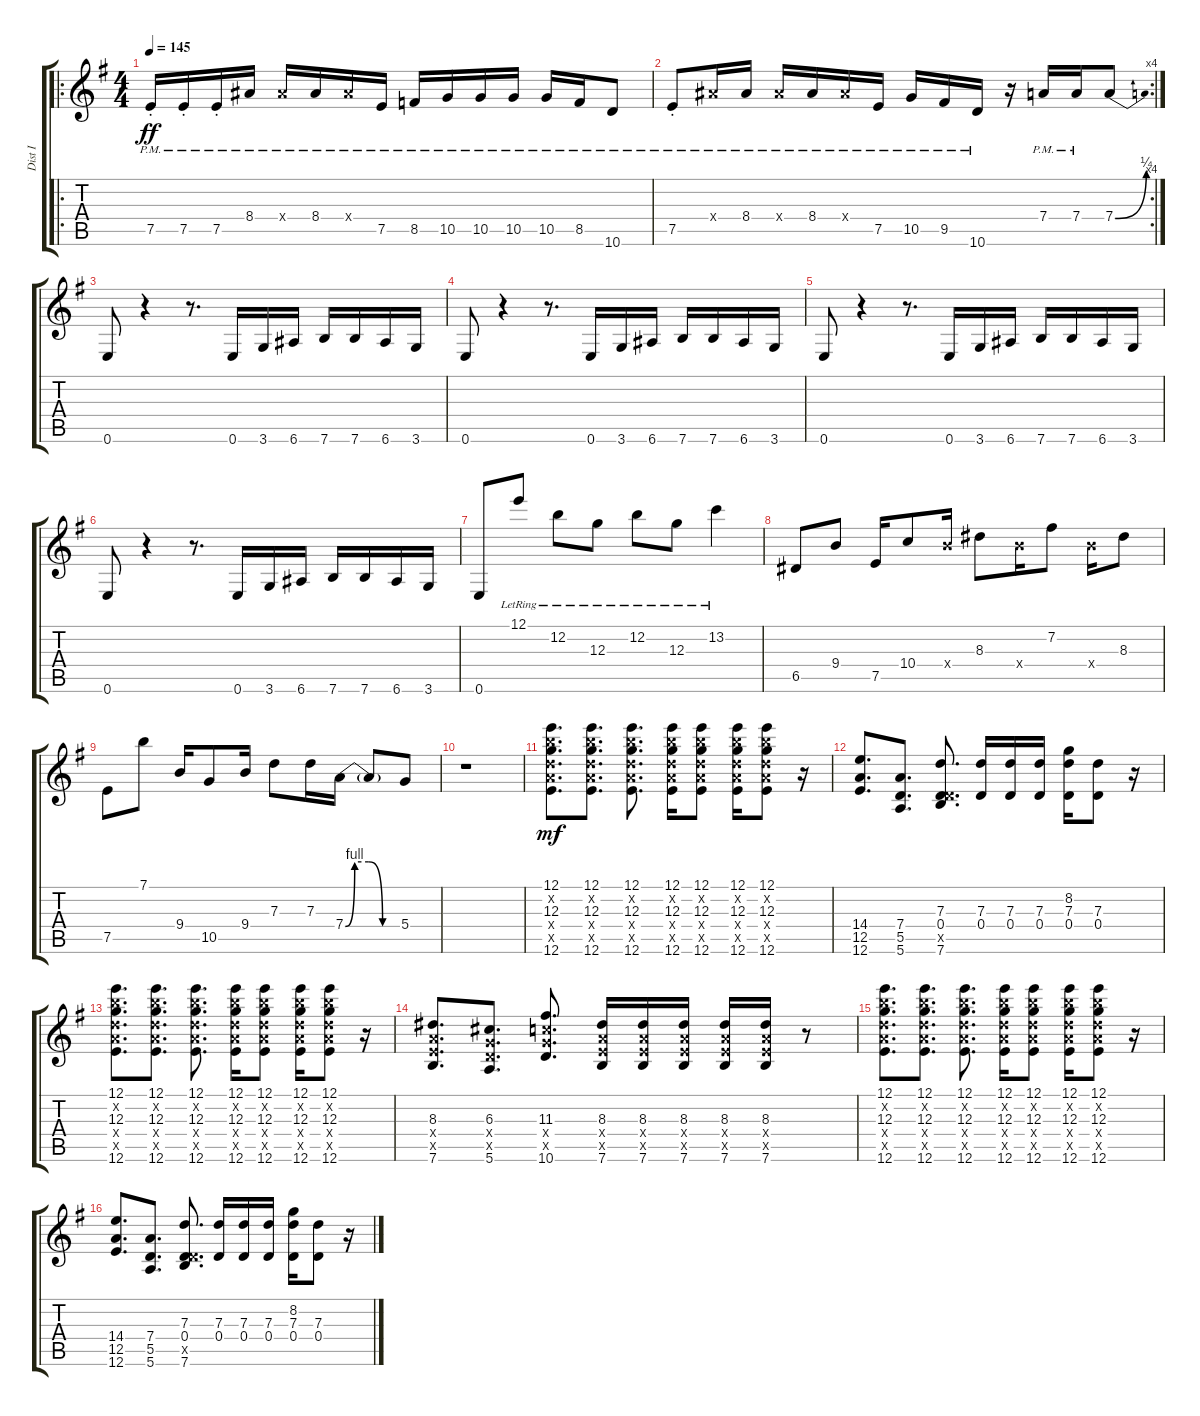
\track ("Dist I" "Dist I") {instrument distortionguitar}
\staff {score tabs}
\tuning (E4 B3 G3 D3 A2 E2) {hide}
\ro
\ts (4 4)
\tempo 145
\clef g2
\ks g
7.5{pm st}.16{dy ff} 7.5{pm st}.16 7.5{pm st}.16 8.4{pm}.16 8.4{pm x}.16 8.4{pm}.16 8.4{pm x}.16 7.5{pm}.16 8.5{pm}.16 10.5{pm}.16 10.5{pm}.16 10.5{pm}.16 10.5{pm}.16 8.5{pm}.16 10.6{pm}.8 |
\rc 4
7.5{pm st}.8 8.4{pm x}.16 8.4{pm}.16 8.4{pm x}.16 8.4{pm}.16 8.4{pm x}.16 7.5{pm}.16 10.5{pm}.16 9.5{pm}.16 10.6{pm}.16 r.16 7.4{pm}.16 7.4{pm}.16 7.4{be (bend 0 0 60 1)}.8 |
0.6.8 r.4 r.8{d} 0.6.16 3.6.16 6.6.16 7.6.16 7.6.16 6.6.16 3.6.16 |
0.6.8 r.4 r.8{d} 0.6.16 3.6.16 6.6.16 7.6.16 7.6.16 6.6.16 3.6.16 |
0.6.8 r.4 r.8{d} 0.6.16 3.6.16 6.6.16 7.6.16 7.6.16 6.6.16 3.6.16 |
0.6.8 r.4 r.8{d} 0.6.16 3.6.16 6.6.16 7.6.16 7.6.16 6.6.16 3.6.16 |
0.6.8 12.1{lr}.8 12.2{lr}.8 12.3{lr}.8 12.2{lr}.8 12.3{lr}.8 13.2{lr}.4 |
6.5.8 9.4.8 7.5.16 10.4.8 9.4{x}.16 8.3.8 9.4{x}.16 7.2.8 9.4{x}.16 8.3.8 |
7.5.8 7.1.8 9.4.16 10.5.8 9.4.16 7.3.8 7.3.16 7.4{be (custom 0 0 10 4 25 4 40 0 60 0)}.16 7.4{t}.8 5.4.8 |
r.1 |
(12.1 12.2{x} 12.3 12.4{x} 12.5{x} 12.6).8{d dy mf} (12.1 12.2{x} 12.3 12.4{x} 12.5{x} 12.6).8{d} (12.1 12.2{x} 12.3 12.4{x} 12.5{x} 12.6).8{d} (12.1 12.2{x} 12.3 12.4{x} 12.5{x} 12.6).16 (12.1 12.2{x} 12.3 12.4{x} 12.5{x} 12.6).8 (12.1 12.2{x} 12.3 12.4{x} 12.5{x} 12.6).16 (12.1 12.2{x} 12.3 12.4{x} 12.5{x} 12.6).8 r.16 |
(14.4 12.5 12.6).8{d} (7.4 5.5 5.6).8{d} (7.3 0.4 5.5{x} 7.6).8{d} (7.3 0.4).16 (7.3 0.4).16 (7.3 0.4).16 (8.2 7.3 0.4).16 (7.3 0.4).8 r.16 |
(12.1 12.2{x} 12.3 12.4{x} 12.5{x} 12.6).8{d} (12.1 12.2{x} 12.3 12.4{x} 12.5{x} 12.6).8{d} (12.1 12.2{x} 12.3 12.4{x} 12.5{x} 12.6).8{d} (12.1 12.2{x} 12.3 12.4{x} 12.5{x} 12.6).16 (12.1 12.2{x} 12.3 12.4{x} 12.5{x} 12.6).8 (12.1 12.2{x} 12.3 12.4{x} 12.5{x} 12.6).16 (12.1 12.2{x} 12.3 12.4{x} 12.5{x} 12.6).8 r.16 |
(8.3 7.4{x} 7.5{x} 7.6).8{d} (6.3 5.4{x} 5.5{x} 5.6).8{d} (11.3 10.4{x} 10.5{x} 10.6).8{d} (8.3 7.4{x} 7.5{x} 7.6).16 (8.3 7.4{x} 7.5{x} 7.6).16 (8.3 7.4{x} 7.5{x} 7.6).16 (8.3 7.4{x} 7.5{x} 7.6).16 (8.3 7.4{x} 7.5{x} 7.6).16 r.8 |
(12.1 12.2{x} 12.3 12.4{x} 12.5{x} 12.6).8{d} (12.1 12.2{x} 12.3 12.4{x} 12.5{x} 12.6).8{d} (12.1 12.2{x} 12.3 12.4{x} 12.5{x} 12.6).8{d} (12.1 12.2{x} 12.3 12.4{x} 12.5{x} 12.6).16 (12.1 12.2{x} 12.3 12.4{x} 12.5{x} 12.6).8 (12.1 12.2{x} 12.3 12.4{x} 12.5{x} 12.6).16 (12.1 12.2{x} 12.3 12.4{x} 12.5{x} 12.6).8 r.16 |
(14.4 12.5 12.6).8{d} (7.4 5.5 5.6).8{d} (7.3 0.4 5.5{x} 7.6).8{d} (7.3 0.4).16 (7.3 0.4).16 (7.3 0.4).16 (8.2 7.3 0.4).16 (7.3 0.4).8 r.16
